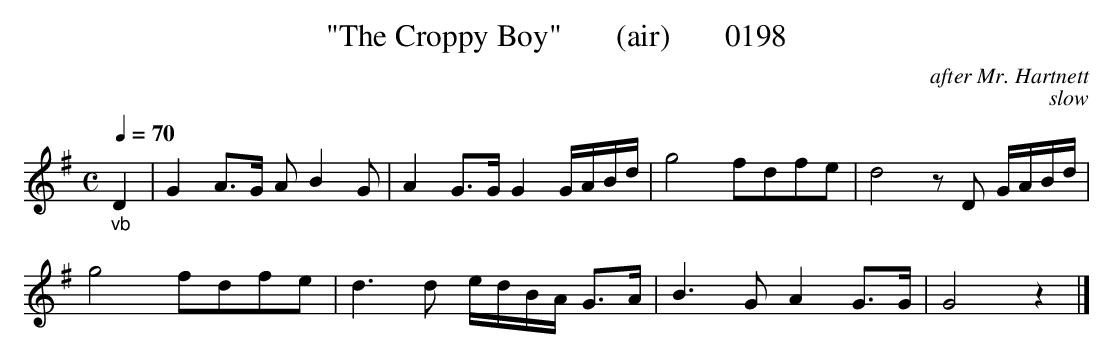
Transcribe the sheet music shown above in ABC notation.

X:1
T:"The Croppy Boy"       (air)       0198
C:after Mr. Hartnett
C:slow
Q:1/4=70
M:C
L:1/8
K:G
"_vb"D2|G2A3/2G/2 A B2G|A2G3/2G/2 G2G/2A/2B/2d/2|g4fdfe|d4zD G/2A/2B/2d/2|
g4fdfe|d3d e/2d/2B/2A/2 G3/2A/2|B3G A2G3/2G/2|G4z2|]
